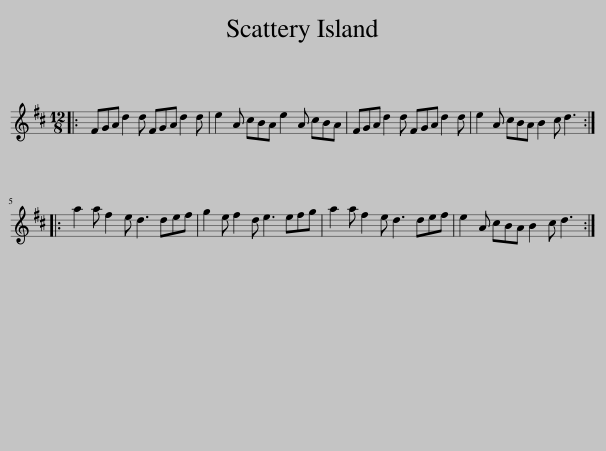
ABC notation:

X:1
L:1/8
M:12/8
I:linebreak $
K:D
V:1 treble
V:1
|: FGA d2 d FGA d2 d | e2 A cBA e2 A cBA | FGA d2 d FGA d2 d | e2 A cBA B2 c d3 ::$ a2 a f2 e d3 def | %5
 g2 e f2 d e3 efg | a2 a f2 e d3 def | e2 A cBA B2 c d3 :| %8
